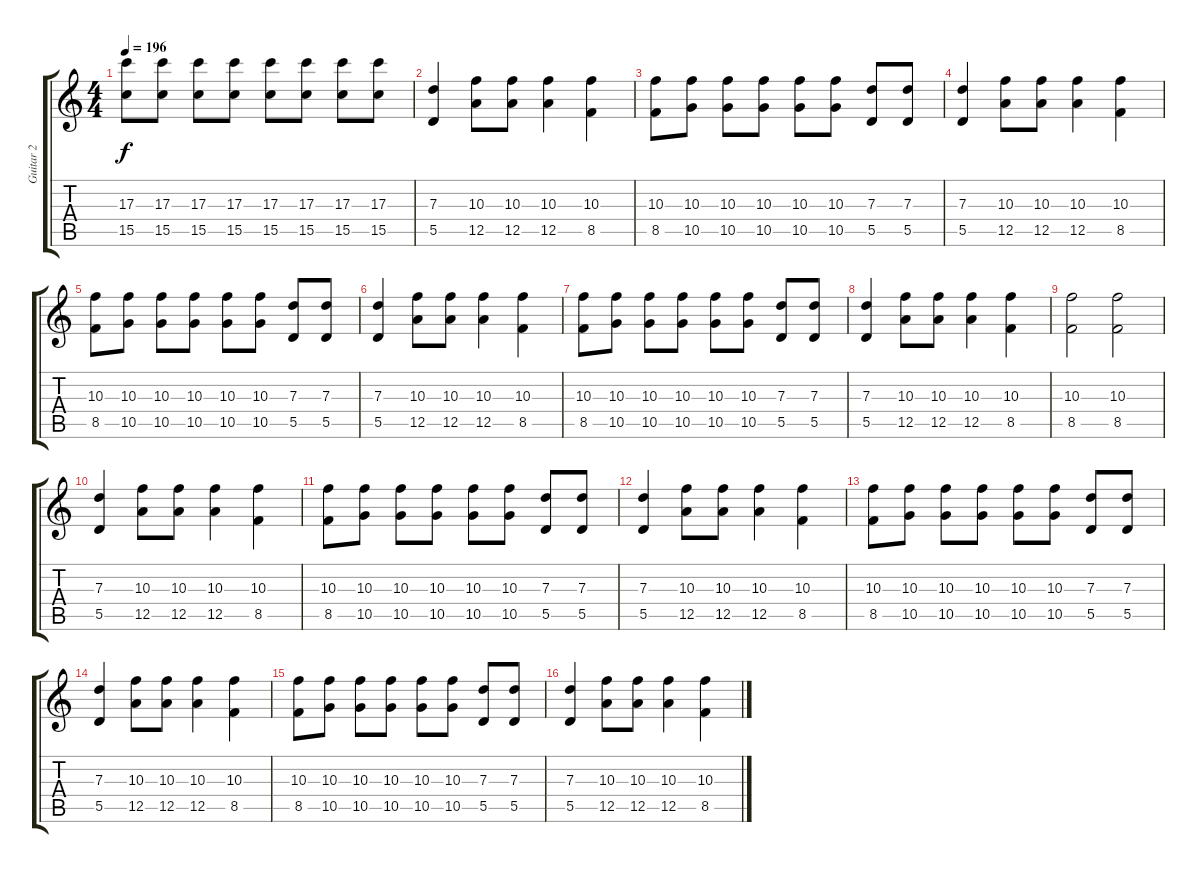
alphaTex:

\track ("Guitar 2" "Guitar 2") {instrument overdrivenguitar}
\staff {score tabs}
\tuning (E4 B3 G3 D3 A2 D2) {hide}
\ts (4 4)
\tempo 196
\clef g2
\ks c
(17.3{t} 15.5{t}).8{dy f} (17.3 15.5).8 (17.3 15.5).8 (17.3 15.5).8 (17.3 15.5).8 (17.3 15.5).8 (17.3 15.5).8 (17.3 15.5).8 |
(7.3 5.5).4 (10.3 12.5).8 (10.3 12.5).8 (10.3 12.5).4 (10.3 8.5).4 |
(10.3 8.5).8 (10.3 10.5).8 (10.3 10.5).8 (10.3 10.5).8 (10.3 10.5).8 (10.3 10.5).8 (7.3 5.5).8 (7.3 5.5).8 |
(7.3 5.5).4 (10.3 12.5).8 (10.3 12.5).8 (10.3 12.5).4 (10.3 8.5).4 |
(10.3 8.5).8 (10.3 10.5).8 (10.3 10.5).8 (10.3 10.5).8 (10.3 10.5).8 (10.3 10.5).8 (7.3 5.5).8 (7.3 5.5).8 |
(7.3 5.5).4 (10.3 12.5).8 (10.3 12.5).8 (10.3 12.5).4 (10.3 8.5).4 |
(10.3 8.5).8 (10.3 10.5).8 (10.3 10.5).8 (10.3 10.5).8 (10.3 10.5).8 (10.3 10.5).8 (7.3 5.5).8 (7.3 5.5).8 |
(7.3 5.5).4 (10.3 12.5).8 (10.3 12.5).8 (10.3 12.5).4 (10.3 8.5).4 |
(10.3 8.5).2 (10.3 8.5).2 |
(7.3 5.5).4 (10.3 12.5).8 (10.3 12.5).8 (10.3 12.5).4 (10.3 8.5).4 |
(10.3 8.5).8 (10.3 10.5).8 (10.3 10.5).8 (10.3 10.5).8 (10.3 10.5).8 (10.3 10.5).8 (7.3 5.5).8 (7.3 5.5).8 |
(7.3 5.5).4 (10.3 12.5).8 (10.3 12.5).8 (10.3 12.5).4 (10.3 8.5).4 |
(10.3 8.5).8 (10.3 10.5).8 (10.3 10.5).8 (10.3 10.5).8 (10.3 10.5).8 (10.3 10.5).8 (7.3 5.5).8 (7.3 5.5).8 |
(7.3 5.5).4 (10.3 12.5).8 (10.3 12.5).8 (10.3 12.5).4 (10.3 8.5).4 |
(10.3 8.5).8 (10.3 10.5).8 (10.3 10.5).8 (10.3 10.5).8 (10.3 10.5).8 (10.3 10.5).8 (7.3 5.5).8 (7.3 5.5).8 |
(7.3 5.5).4 (10.3 12.5).8 (10.3 12.5).8 (10.3 12.5).4 (10.3 8.5).4
